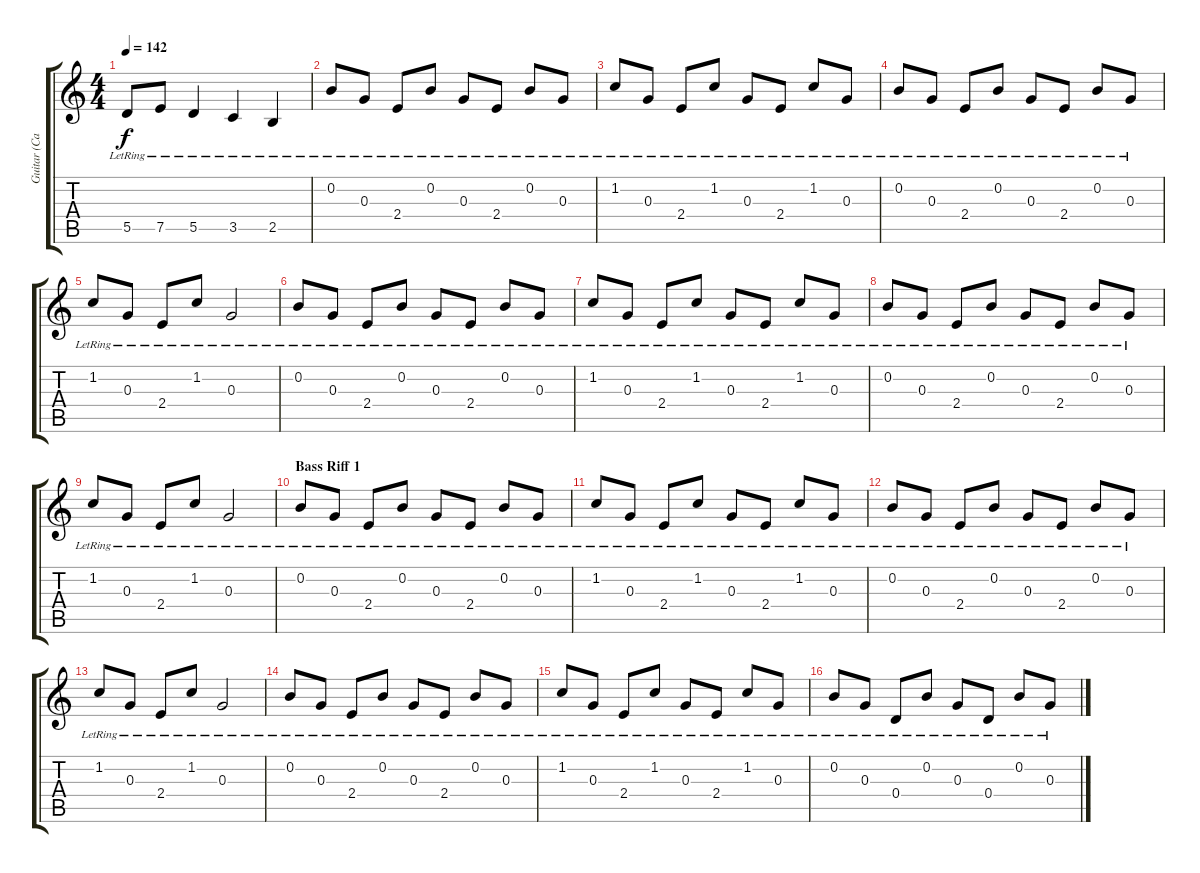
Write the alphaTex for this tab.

\track ("Guitar (Carry)" "Guitar (Ca") {instrument acousticguitarsteel}
\staff {score tabs}
\tuning (E4 B3 G3 D3 A2 E2) {hide}
\ts (4 4)
\tempo 142
\clef g2
\ks c
5.5{lr}.8{dy f} 7.5{lr}.8 5.5{lr}.4 3.5{lr}.4 2.5{lr}.4 |
0.2{lr}.8 0.3{lr}.8 2.4{lr}.8 0.2{lr}.8 0.3{lr}.8 2.4{lr}.8 0.2{lr}.8 0.3{lr}.8 |
1.2{lr}.8 0.3{lr}.8 2.4{lr}.8 1.2{lr}.8 0.3{lr}.8 2.4{lr}.8 1.2{lr}.8 0.3{lr}.8 |
0.2{lr}.8 0.3{lr}.8 2.4{lr}.8 0.2{lr}.8 0.3{lr}.8 2.4{lr}.8 0.2{lr}.8 0.3{lr}.8 |
1.2{lr}.8 0.3{lr}.8 2.4{lr}.8 1.2{lr}.8 0.3{lr}.2 |
0.2{lr}.8 0.3{lr}.8 2.4{lr}.8 0.2{lr}.8 0.3{lr}.8 2.4{lr}.8 0.2{lr}.8 0.3{lr}.8 |
1.2{lr}.8 0.3{lr}.8 2.4{lr}.8 1.2{lr}.8 0.3{lr}.8 2.4{lr}.8 1.2{lr}.8 0.3{lr}.8 |
0.2{lr}.8 0.3{lr}.8 2.4{lr}.8 0.2{lr}.8 0.3{lr}.8 2.4{lr}.8 0.2{lr}.8 0.3{lr}.8 |
1.2{lr}.8 0.3{lr}.8 2.4{lr}.8 1.2{lr}.8 0.3{lr}.2 |
\section ("" "Bass Riff 1")
0.2{lr}.8 0.3{lr}.8 2.4{lr}.8 0.2{lr}.8 0.3{lr}.8 2.4{lr}.8 0.2{lr}.8 0.3{lr}.8 |
1.2{lr}.8 0.3{lr}.8 2.4{lr}.8 1.2{lr}.8 0.3{lr}.8 2.4{lr}.8 1.2{lr}.8 0.3{lr}.8 |
0.2{lr}.8 0.3{lr}.8 2.4{lr}.8 0.2{lr}.8 0.3{lr}.8 2.4{lr}.8 0.2{lr}.8 0.3{lr}.8 |
1.2{lr}.8 0.3{lr}.8 2.4{lr}.8 1.2{lr}.8 0.3{lr}.2 |
0.2{lr}.8 0.3{lr}.8 2.4{lr}.8 0.2{lr}.8 0.3{lr}.8 2.4{lr}.8 0.2{lr}.8 0.3{lr}.8 |
1.2{lr}.8 0.3{lr}.8 2.4{lr}.8 1.2{lr}.8 0.3{lr}.8 2.4{lr}.8 1.2{lr}.8 0.3{lr}.8 |
0.2{lr}.8 0.3{lr}.8 0.4{lr}.8 0.2{lr}.8 0.3{lr}.8 0.4{lr}.8 0.2{lr}.8 0.3{lr}.8
